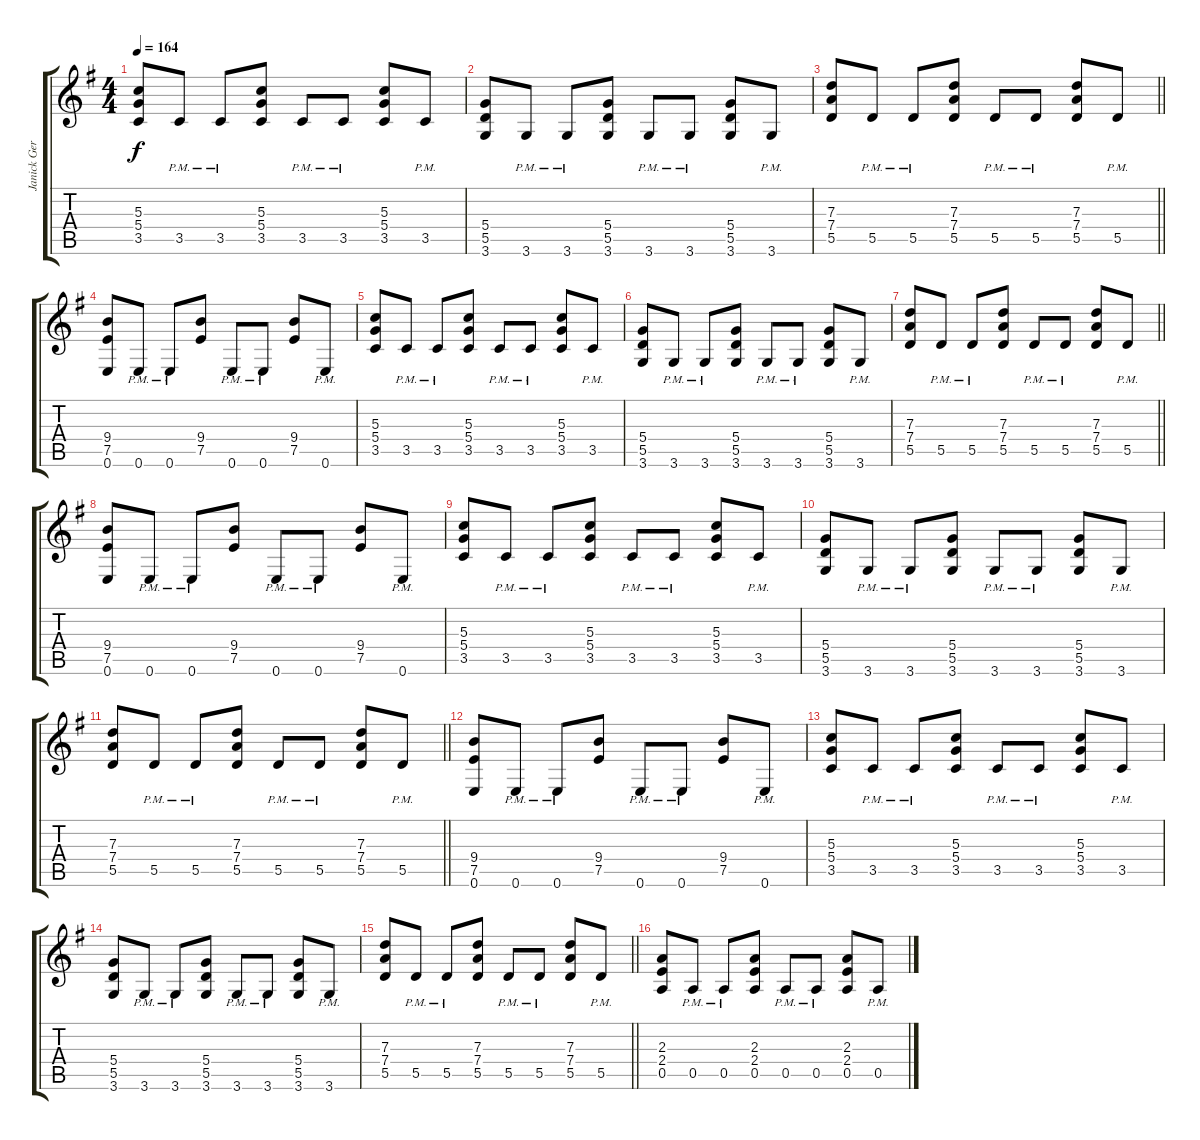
\track ("Janick Gers" "Janick Ger") {instrument electricguitarclean}
\staff {score tabs}
\tuning (E4 B3 G3 D3 A2 E2) {hide}
\ts (4 4)
\tempo 164
\clef g2
\ks eminor
(5.3 5.4 3.5).8{dy f} 3.5{pm}.8 3.5{pm}.8 (5.3 5.4 3.5).8 3.5{pm}.8 3.5{pm}.8 (5.3 5.4 3.5).8 3.5{pm}.8 |
(5.4 5.5 3.6).8 3.6{pm}.8 3.6{pm}.8 (5.4 5.5 3.6).8 3.6{pm}.8 3.6{pm}.8 (5.4 5.5 3.6).8 3.6{pm}.8 |
\barLineRight lightlight
(7.3 7.4 5.5).8 5.5{pm}.8 5.5{pm}.8 (7.3 7.4 5.5).8 5.5{pm}.8 5.5{pm}.8 (7.3 7.4 5.5).8 5.5{pm}.8 |
(9.4 7.5 0.6).8 0.6{pm}.8 0.6{pm}.8 (9.4 7.5).8 0.6{pm}.8 0.6{pm}.8 (9.4 7.5).8 0.6{pm}.8 |
(5.3 5.4 3.5).8 3.5{pm}.8 3.5{pm}.8 (5.3 5.4 3.5).8 3.5{pm}.8 3.5{pm}.8 (5.3 5.4 3.5).8 3.5{pm}.8 |
(5.4 5.5 3.6).8 3.6{pm}.8 3.6{pm}.8 (5.4 5.5 3.6).8 3.6{pm}.8 3.6{pm}.8 (5.4 5.5 3.6).8 3.6{pm}.8 |
\barLineRight lightlight
(7.3 7.4 5.5).8 5.5{pm}.8 5.5{pm}.8 (7.3 7.4 5.5).8 5.5{pm}.8 5.5{pm}.8 (7.3 7.4 5.5).8 5.5{pm}.8 |
(9.4 7.5 0.6).8 0.6{pm}.8 0.6{pm}.8 (9.4 7.5).8 0.6{pm}.8 0.6{pm}.8 (9.4 7.5).8 0.6{pm}.8 |
(5.3 5.4 3.5).8 3.5{pm}.8 3.5{pm}.8 (5.3 5.4 3.5).8 3.5{pm}.8 3.5{pm}.8 (5.3 5.4 3.5).8 3.5{pm}.8 |
(5.4 5.5 3.6).8 3.6{pm}.8 3.6{pm}.8 (5.4 5.5 3.6).8 3.6{pm}.8 3.6{pm}.8 (5.4 5.5 3.6).8 3.6{pm}.8 |
\barLineRight lightlight
(7.3 7.4 5.5).8 5.5{pm}.8 5.5{pm}.8 (7.3 7.4 5.5).8 5.5{pm}.8 5.5{pm}.8 (7.3 7.4 5.5).8 5.5{pm}.8 |
(9.4 7.5 0.6).8 0.6{pm}.8 0.6{pm}.8 (9.4 7.5).8 0.6{pm}.8 0.6{pm}.8 (9.4 7.5).8 0.6{pm}.8 |
(5.3 5.4 3.5).8 3.5{pm}.8 3.5{pm}.8 (5.3 5.4 3.5).8 3.5{pm}.8 3.5{pm}.8 (5.3 5.4 3.5).8 3.5{pm}.8 |
(5.4 5.5 3.6).8 3.6{pm}.8 3.6{pm}.8 (5.4 5.5 3.6).8 3.6{pm}.8 3.6{pm}.8 (5.4 5.5 3.6).8 3.6{pm}.8 |
\barLineRight lightlight
(7.3 7.4 5.5).8 5.5{pm}.8 5.5{pm}.8 (7.3 7.4 5.5).8 5.5{pm}.8 5.5{pm}.8 (7.3 7.4 5.5).8 5.5{pm}.8 |
(2.3 2.4 0.5).8 0.5{pm}.8 0.5{pm}.8 (2.3 2.4 0.5).8 0.5{pm}.8 0.5{pm}.8 (2.3 2.4 0.5).8 0.5{pm}.8
